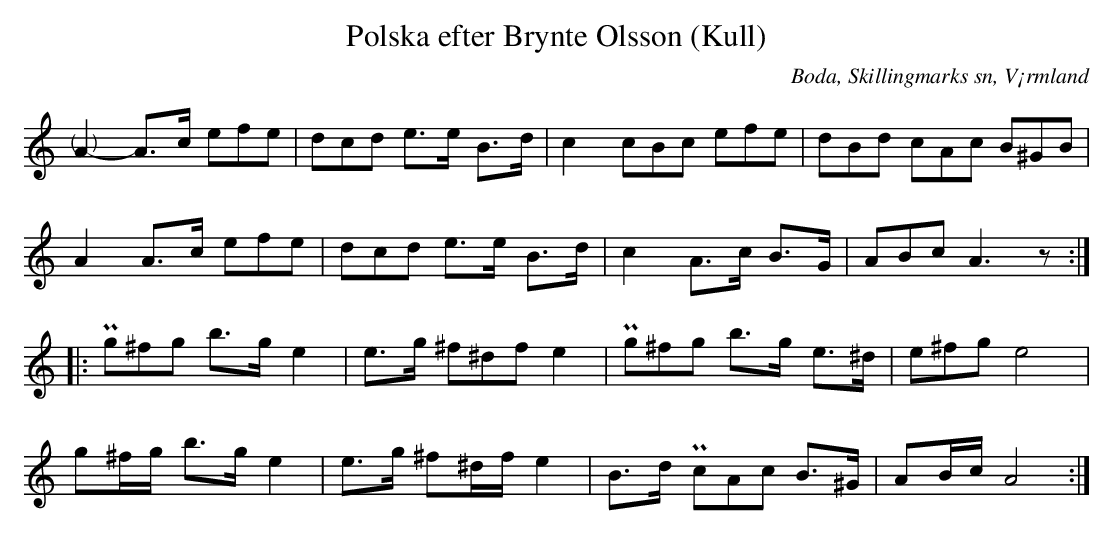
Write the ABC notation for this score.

X:1
T:Polska efter Brynte Olsson (Kull)
O:Boda, Skillingmarks sn, V¡rmland
K:Am
"@-7,0(   )"A2- A>c (3efe | (3dcd e>e B>d | c2 (3cBc (3efe | (3dBd (3cAc (3B^GB |
A2 A>c (3efe | (3dcd e>e B>d | c2 A>c B>G | (3ABc A3z ::
(3Pg^fg b>g e2 | e>g (3^f^df e2 | (3Pg^fg b>g   e>^d | (3e^fg e4 |
g^f/g/  b>g e2 | e>g ^f^d/f/ e2 | B>d     (3PcAc B>^G | AB/c/ A4 :|
